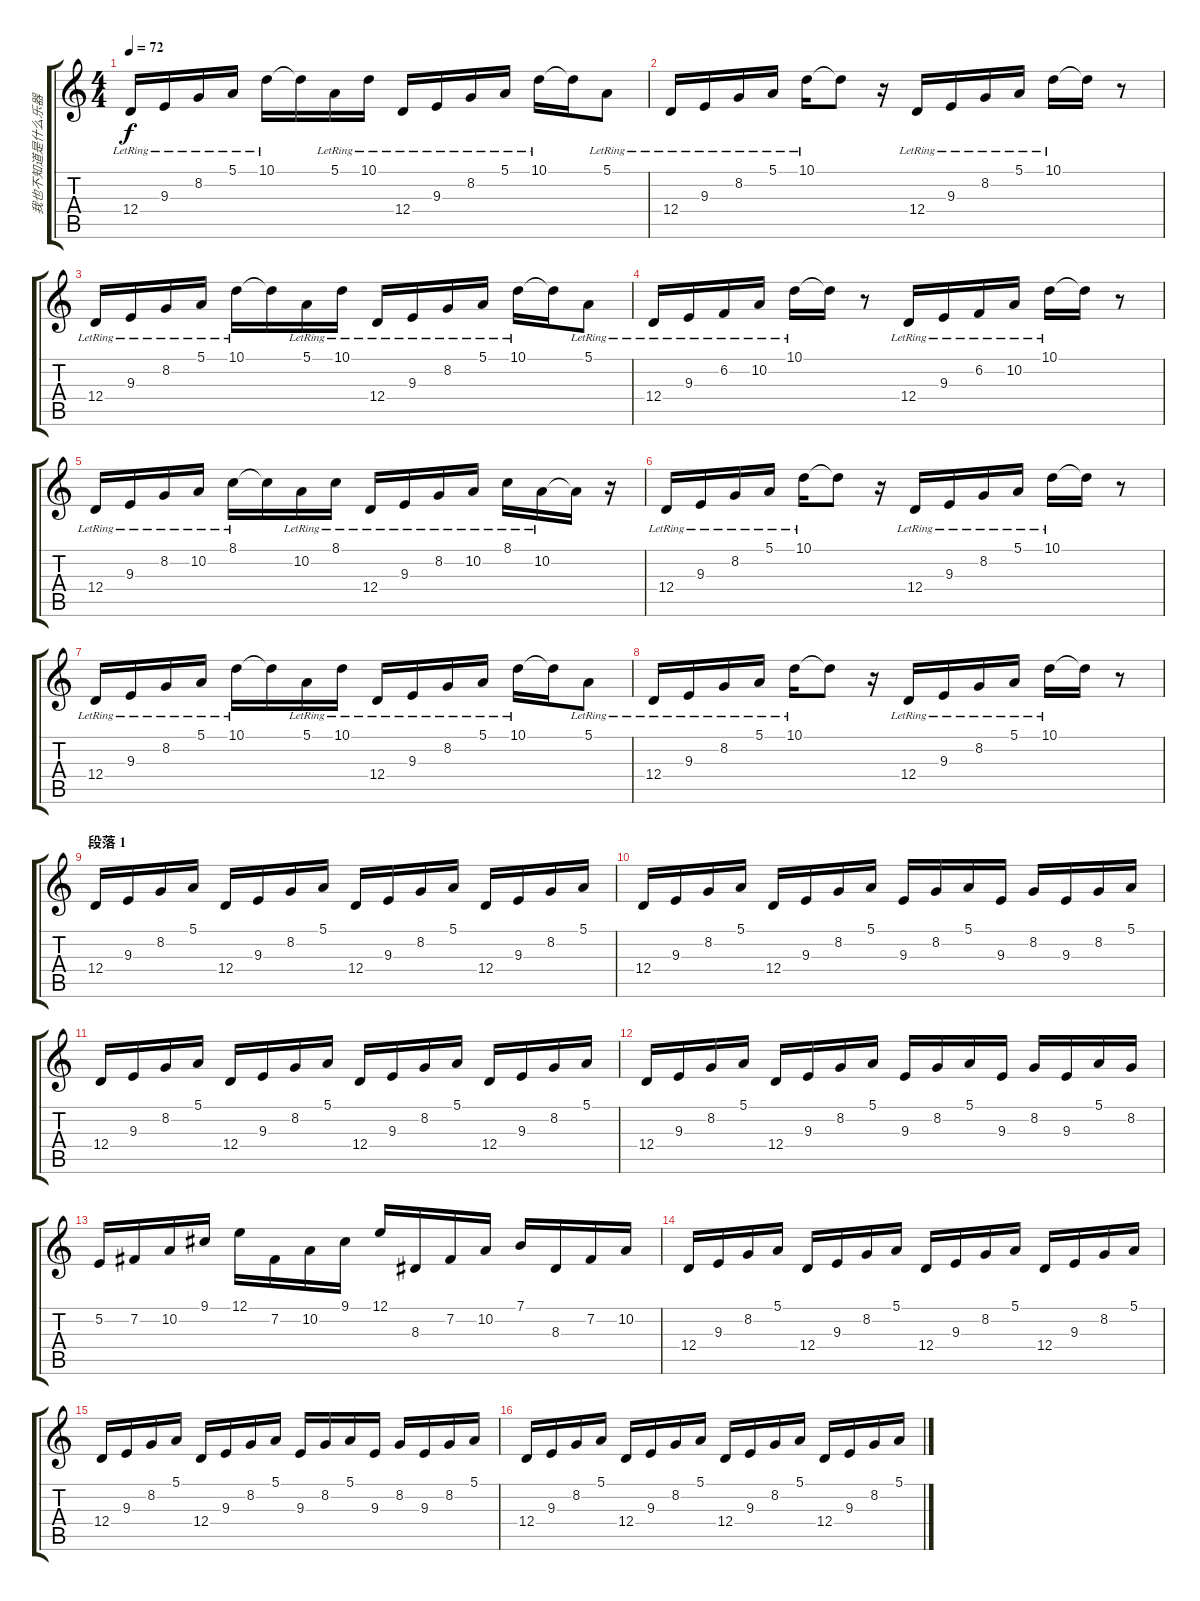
\track ("我也不知道是什么乐器" "我也不知道是什么乐器") {instrument orchestralharp}
\staff {score tabs}
\tuning (E4 B3 G3 D3 A2 E2) {hide}
\ts (4 4)
\tempo 72
\clef g2
\ks c
12.4{lr}.16{dy f} 9.3{lr}.16 8.2{lr}.16 5.1{lr}.16 10.1{lr}.16 10.1{t}.16 5.1{lr}.16 10.1{lr}.16 12.4{lr}.16 9.3{lr}.16 8.2{lr}.16 5.1{lr}.16 10.1{lr}.16 10.1{t}.16 5.1{lr}.8 |
12.4{lr}.16 9.3{lr}.16 8.2{lr}.16 5.1{lr}.16 10.1{lr}.16 10.1{t}.8 r.16 12.4{lr}.16 9.3{lr}.16 8.2{lr}.16 5.1{lr}.16 10.1{lr}.16 10.1{t}.16 r.8 |
12.4{lr}.16 9.3{lr}.16 8.2{lr}.16 5.1{lr}.16 10.1{lr}.16 10.1{t}.16 5.1{lr}.16 10.1{lr}.16 12.4{lr}.16 9.3{lr}.16 8.2{lr}.16 5.1{lr}.16 10.1{lr}.16 10.1{t}.16 5.1{lr}.8 |
12.4{lr}.16 9.3{lr}.16 6.2{lr}.16 10.2{lr}.16 10.1{lr}.16 10.1{t}.16 r.8 12.4{lr}.16 9.3{lr}.16 6.2{lr}.16 10.2{lr}.16 10.1{lr}.16 10.1{t}.16 r.8 |
12.4{lr}.16 9.3{lr}.16 8.2{lr}.16 10.2{lr}.16 8.1{lr}.16 8.1{t}.16 10.2{lr}.16 8.1{lr}.16 12.4{lr}.16 9.3{lr}.16 8.2{lr}.16 10.2{lr}.16 8.1{lr}.16 10.2{lr}.16 10.2{t}.16 r.16 |
12.4{lr}.16 9.3{lr}.16 8.2{lr}.16 5.1{lr}.16 10.1{lr}.16 10.1{t}.8 r.16 12.4{lr}.16 9.3{lr}.16 8.2{lr}.16 5.1{lr}.16 10.1{lr}.16 10.1{t}.16 r.8 |
12.4{lr}.16 9.3{lr}.16 8.2{lr}.16 5.1{lr}.16 10.1{lr}.16 10.1{t}.16 5.1{lr}.16 10.1{lr}.16 12.4{lr}.16 9.3{lr}.16 8.2{lr}.16 5.1{lr}.16 10.1{lr}.16 10.1{t}.16 5.1{lr}.8 |
12.4{lr}.16 9.3{lr}.16 8.2{lr}.16 5.1{lr}.16 10.1{lr}.16 10.1{t}.8 r.16 12.4{lr}.16 9.3{lr}.16 8.2{lr}.16 5.1{lr}.16 10.1{lr}.16 10.1{t}.16 r.8 |
\section ("" "段落 1")
12.4.16 9.3.16 8.2.16 5.1.16 12.4.16 9.3.16 8.2.16 5.1.16 12.4.16 9.3.16 8.2.16 5.1.16 12.4.16 9.3.16 8.2.16 5.1.16 |
12.4.16 9.3.16 8.2.16 5.1.16 12.4.16 9.3.16 8.2.16 5.1.16 9.3.16 8.2.16 5.1.16 9.3.16 8.2.16 9.3.16 8.2.16 5.1.16 |
12.4.16 9.3.16 8.2.16 5.1.16 12.4.16 9.3.16 8.2.16 5.1.16 12.4.16 9.3.16 8.2.16 5.1.16 12.4.16 9.3.16 8.2.16 5.1.16 |
12.4.16 9.3.16 8.2.16 5.1.16 12.4.16 9.3.16 8.2.16 5.1.16 9.3.16 8.2.16 5.1.16 9.3.16 8.2.16 9.3.16 5.1.16 8.2.16 |
5.2.16 7.2.16 10.2.16 9.1.16 12.1.16 7.2.16 10.2.16 9.1.16 12.1.16 8.3.16 7.2.16 10.2.16 7.1.16 8.3.16 7.2.16 10.2.16 |
12.4.16 9.3.16 8.2.16 5.1.16 12.4.16 9.3.16 8.2.16 5.1.16 12.4.16 9.3.16 8.2.16 5.1.16 12.4.16 9.3.16 8.2.16 5.1.16 |
12.4.16 9.3.16 8.2.16 5.1.16 12.4.16 9.3.16 8.2.16 5.1.16 9.3.16 8.2.16 5.1.16 9.3.16 8.2.16 9.3.16 8.2.16 5.1.16 |
12.4.16 9.3.16 8.2.16 5.1.16 12.4.16 9.3.16 8.2.16 5.1.16 12.4.16 9.3.16 8.2.16 5.1.16 12.4.16 9.3.16 8.2.16 5.1.16
